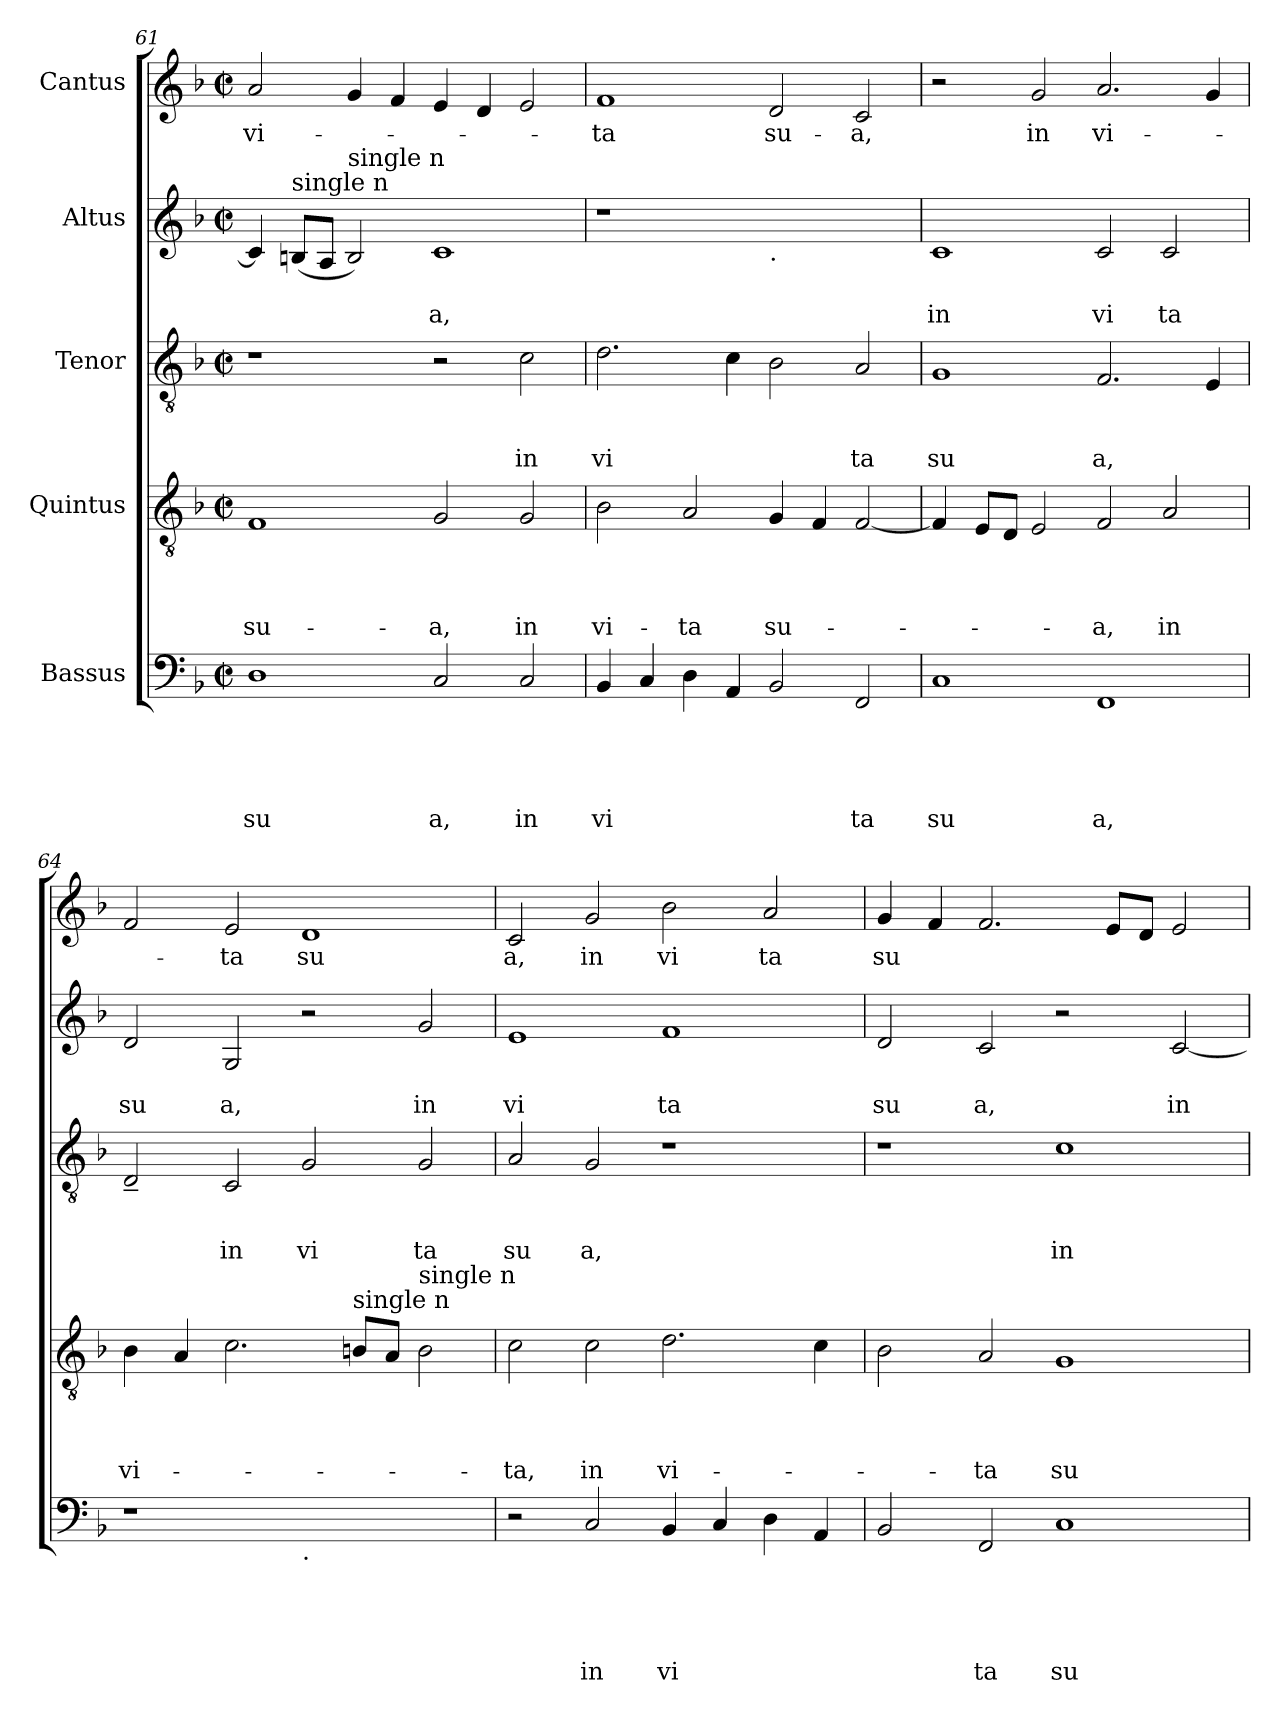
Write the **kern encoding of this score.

**kern	**text	**text	**text	**text	**text	**kern	**text	**text	**text	**text	**kern	**text	**text	**text	**kern	**text	**text	**kern	**text
*part5	*part5	*part5	*part5	*part5	*part5	*part4	*part4	*part4	*part4	*part4	*part3	*part3	*part3	*part3	*part2	*part2	*part2	*part1	*part1
*staff5	*staff5	*staff5	*staff5	*staff5	*staff5	*staff4	*staff4	*staff4	*staff4	*staff4	*staff3	*staff3	*staff3	*staff3	*staff2	*staff2	*staff2	*staff1	*staff1
*I"Bassus	*	*	*	*	*	*I"Quintus	*	*	*	*	*I"Tenor	*	*	*	*I"Altus	*	*	*I"Cantus	*
*clefF4	*	*	*	*	*	*clefGv2	*	*	*	*	*clefGv2	*	*	*	*clefG2	*	*	*clefG2	*
*k[b-]	*	*	*	*	*	*k[b-]	*	*	*	*	*k[b-]	*	*	*	*k[b-]	*	*	*k[b-]	*
*F:	*	*	*	*	*	*F:	*	*	*	*	*F:	*	*	*	*F:	*	*	*F:	*
*M2/2	*	*	*	*	*	*M2/2	*	*	*	*	*M2/2	*	*	*	*M2/2	*	*	*M2/2	*
*met(c|)	*	*	*	*	*	*met(c|)	*	*	*	*	*met(c|)	*	*	*	*met(c|)	*	*	*met(c|)	*
=61	=61	=61	=61	=61	=61	=61	=61	=61	=61	=61	=61	=61	=61	=61	=61	=61	=61	=61	=61
!	!	!	!	!	!LO:LY:b	!	!	!	!	!LO:LY:b	!	!	!	!	!	!	!	!	!LO:LY:b
1D	.	.	.	.	su	1F	.	.	.	su-	1r	.	.	.	4c/]	.	.	2a/	vi-
!	!	!	!	!	!	!	!	!	!	!	!	!	!	!	!LO:TX:a:t=single n	!	!	!	!
.	.	.	.	.	.	.	.	.	.	.	.	.	.	.	(>8B/L	.	.	.	.
.	.	.	.	.	.	.	.	.	.	.	.	.	.	.	8A/J	.	.	.	.
!	!	!	!	!	!	!	!	!	!	!	!	!	!	!	!LO:TX:a:t=single n	!	!	!	!
.	.	.	.	.	.	.	.	.	.	.	.	.	.	.	2B/)	.	.	4g/	.
.	.	.	.	.	.	.	.	.	.	.	.	.	.	.	.	.	.	4f/	.
!	!	!	!	!	!LO:LY:b	!	!	!	!	!LO:LY:b	!	!	!	!	!	!	!LO:LY:b	!	!
2C/	.	.	.	.	a,	2G/	.	.	.	-a,	2r	.	.	.	1c	.	a,	4e/	.
.	.	.	.	.	.	.	.	.	.	.	.	.	.	.	.	.	.	4d/	.
!	!	!	!	!	!LO:LY:b	!	!	!	!	!LO:LY:b	!	!	!	!LO:LY:b	!	!	!	!	!
2C/	.	.	.	.	in	2G/	.	.	.	in	2c\	.	.	in	.	.	.	2e/	.
=62	=62	=62	=62	=62	=62	=62	=62	=62	=62	=62	=62	=62	=62	=62	=62	=62	=62	=62	=62
!	!	!	!	!	!LO:LY:b	!	!	!	!	!LO:LY:b	!	!	!	!LO:LY:b	!	!	!	!	!LO:LY:b
4BB-/	.	.	.	.	vi	2B-\	.	.	.	vi-	2.d\	.	.	vi	1r	.	.	1f	-ta
4C/	.	.	.	.	.	.	.	.	.	.	.	.	.	.	.	.	.	.	.
!	!	!	!	!	!	!	!	!	!	!LO:LY:b	!	!	!	!	!	!	!	!	!
4D\	.	.	.	.	.	2A/	.	.	.	-ta	.	.	.	.	.	.	.	.	.
4AA/	.	.	.	.	.	.	.	.	.	.	4c\	.	.	.	.	.	.	.	.
!	!	!	!	!	!	!	!	!	!	!	!	!	!	!	!LO:TX:b:t=.	!	!	!	!
!	!	!	!	!	!	!	!	!	!	!LO:LY:b	!	!	!	!	!	!	!	!	!LO:LY:b
2BB-/	.	.	.	.	.	4G/	.	.	.	su-	2B-\	.	.	.	1ryy	.	.	2d/	su-
.	.	.	.	.	.	4F/	.	.	.	.	.	.	.	.	.	.	.	.	.
!	!	!	!	!	!LO:LY:b	!	!	!	!	!	!	!	!	!LO:LY:b	!	!	!	!	!LO:LY:b
2FF/	.	.	.	.	ta	[<2F/	.	.	.	.	2A/	.	.	ta	.	.	.	2c/	-a,
=63	=63	=63	=63	=63	=63	=63	=63	=63	=63	=63	=63	=63	=63	=63	=63	=63	=63	=63	=63
!	!	!	!	!	!LO:LY:b	!	!	!	!	!	!	!	!	!LO:LY:b	!	!	!LO:LY:b	!	!
1C	.	.	.	.	su	4F/]	.	.	.	.	1G	.	.	su	1c	.	in	2r	.
.	.	.	.	.	.	8E/L	.	.	.	.	.	.	.	.	.	.	.	.	.
.	.	.	.	.	.	8D/J	.	.	.	.	.	.	.	.	.	.	.	.	.
!	!	!	!	!	!	!	!	!	!	!	!	!	!	!	!	!	!	!	!LO:LY:b
.	.	.	.	.	.	2E/	.	.	.	.	.	.	.	.	.	.	.	2g/	in
!	!	!	!	!	!LO:LY:b	!	!	!	!	!LO:LY:b	!	!	!	!LO:LY:b	!	!	!LO:LY:b	!	!LO:LY:b
1FF	.	.	.	.	a,	2F/	.	.	.	-a,	2.F/	.	.	a,	2c/	.	vi	2.a/	vi-
!	!	!	!	!	!	!	!	!	!	!LO:LY:b	!	!	!	!	!	!	!LO:LY:b	!	!
.	.	.	.	.	.	2A/	.	.	.	in	.	.	.	.	2c/	.	ta	.	.
.	.	.	.	.	.	.	.	.	.	.	4E/	.	.	.	.	.	.	4g/	.
!!LO:PB:g=z
=64	=64	=64	=64	=64	=64	=64	=64	=64	=64	=64	=64	=64	=64	=64	=64	=64	=64	=64	=64
!	!	!	!	!	!	!	!	!	!	!LO:LY:b	!	!	!	!	!	!	!LO:LY:b	!	!
1r	.	.	.	.	.	4B-\	.	.	.	vi-	2D~</	.	.	.	2d/	.	su	2f/	.
.	.	.	.	.	.	4A/	.	.	.	.	.	.	.	.	.	.	.	.	.
!	!	!	!	!	!	!	!	!	!	!	!	!	!	!LO:LY:b	!	!	!LO:LY:b	!	!LO:LY:b
.	.	.	.	.	.	2.c\	.	.	.	.	2C/	.	.	in	2G/	.	a,	2e/	-ta
!LO:TX:b:t=.	!	!	!	!	!	!	!	!	!	!	!	!	!	!	!	!	!	!	!
!	!	!	!	!	!	!	!	!	!	!	!	!	!	!LO:LY:b	!	!	!	!	!LO:LY:b
1ryy	.	.	.	.	.	.	.	.	.	.	2G/	.	.	vi	2r	.	.	1d	su
!	!	!	!	!	!	!LO:TX:a:t=single n	!	!	!	!	!	!	!	!	!	!	!	!	!
.	.	.	.	.	.	8B/L	.	.	.	.	.	.	.	.	.	.	.	.	.
.	.	.	.	.	.	8A/J	.	.	.	.	.	.	.	.	.	.	.	.	.
!	!	!	!	!	!	!LO:TX:a:t=single n	!	!	!	!	!	!	!	!	!	!	!	!	!
!	!	!	!	!	!	!	!	!	!	!	!	!	!	!LO:LY:b	!	!	!LO:LY:b	!	!
.	.	.	.	.	.	2B\	.	.	.	.	2G/	.	.	ta	2g/	.	in	.	.
=65	=65	=65	=65	=65	=65	=65	=65	=65	=65	=65	=65	=65	=65	=65	=65	=65	=65	=65	=65
!	!	!	!	!	!	!	!	!	!	!LO:LY:b	!	!	!	!LO:LY:b	!	!	!LO:LY:b	!	!LO:LY:b
2r	.	.	.	.	.	2c\	.	.	.	-ta,	2A/	.	.	su	1e	.	vi	2c/	a,
!	!	!	!	!	!LO:LY:b	!	!	!	!	!LO:LY:b	!	!	!	!LO:LY:b	!	!	!	!	!LO:LY:b
2C/	.	.	.	.	in	2c\	.	.	.	in	2G/	.	.	a,	.	.	.	2g/	in
!	!	!	!	!	!LO:LY:b	!	!	!	!	!LO:LY:b	!	!	!	!	!	!	!LO:LY:b	!	!LO:LY:b
4BB-/	.	.	.	.	vi	2.d\	.	.	.	vi-	1r	.	.	.	1f	.	ta	2b-\	vi
4C/	.	.	.	.	.	.	.	.	.	.	.	.	.	.	.	.	.	.	.
!	!	!	!	!	!	!	!	!	!	!	!	!	!	!	!	!	!	!	!LO:LY:b
4D\	.	.	.	.	.	.	.	.	.	.	.	.	.	.	.	.	.	2a/	ta
4AA/	.	.	.	.	.	4c\	.	.	.	.	.	.	.	.	.	.	.	.	.
=66	=66	=66	=66	=66	=66	=66	=66	=66	=66	=66	=66	=66	=66	=66	=66	=66	=66	=66	=66
!	!	!	!	!	!	!	!	!	!	!	!	!	!	!	!	!	!LO:LY:b	!	!LO:LY:b
2BB-/	.	.	.	.	.	2B-\	.	.	.	.	1r	.	.	.	2d/	.	su	4g/	su
.	.	.	.	.	.	.	.	.	.	.	.	.	.	.	.	.	.	4f/	.
!	!	!	!	!	!LO:LY:b	!	!	!	!	!LO:LY:b	!	!	!	!	!	!	!LO:LY:b	!	!
2FF/	.	.	.	.	ta	2A/	.	.	.	-ta	.	.	.	.	2c/	.	a,	2.f/	.
!	!	!	!	!	!LO:LY:b	!	!	!	!	!LO:LY:b	!	!	!	!LO:LY:b	!	!	!	!	!
1C	.	.	.	.	su	1G	.	.	.	su-	1c	.	.	in	2r	.	.	.	.
.	.	.	.	.	.	.	.	.	.	.	.	.	.	.	.	.	.	8e/L	.
.	.	.	.	.	.	.	.	.	.	.	.	.	.	.	.	.	.	8d/J	.
!	!	!	!	!	!	!	!	!	!	!	!	!	!	!	!	!	!LO:LY:b	!	!
.	.	.	.	.	.	.	.	.	.	.	.	.	.	.	[<2c/	.	in	2e/	.
=	=	=	=	=	=	=	=	=	=	=	=	=	=	=	=	=	=	=	=
*-	*-	*-	*-	*-	*-	*-	*-	*-	*-	*-	*-	*-	*-	*-	*-	*-	*-	*-	*-
